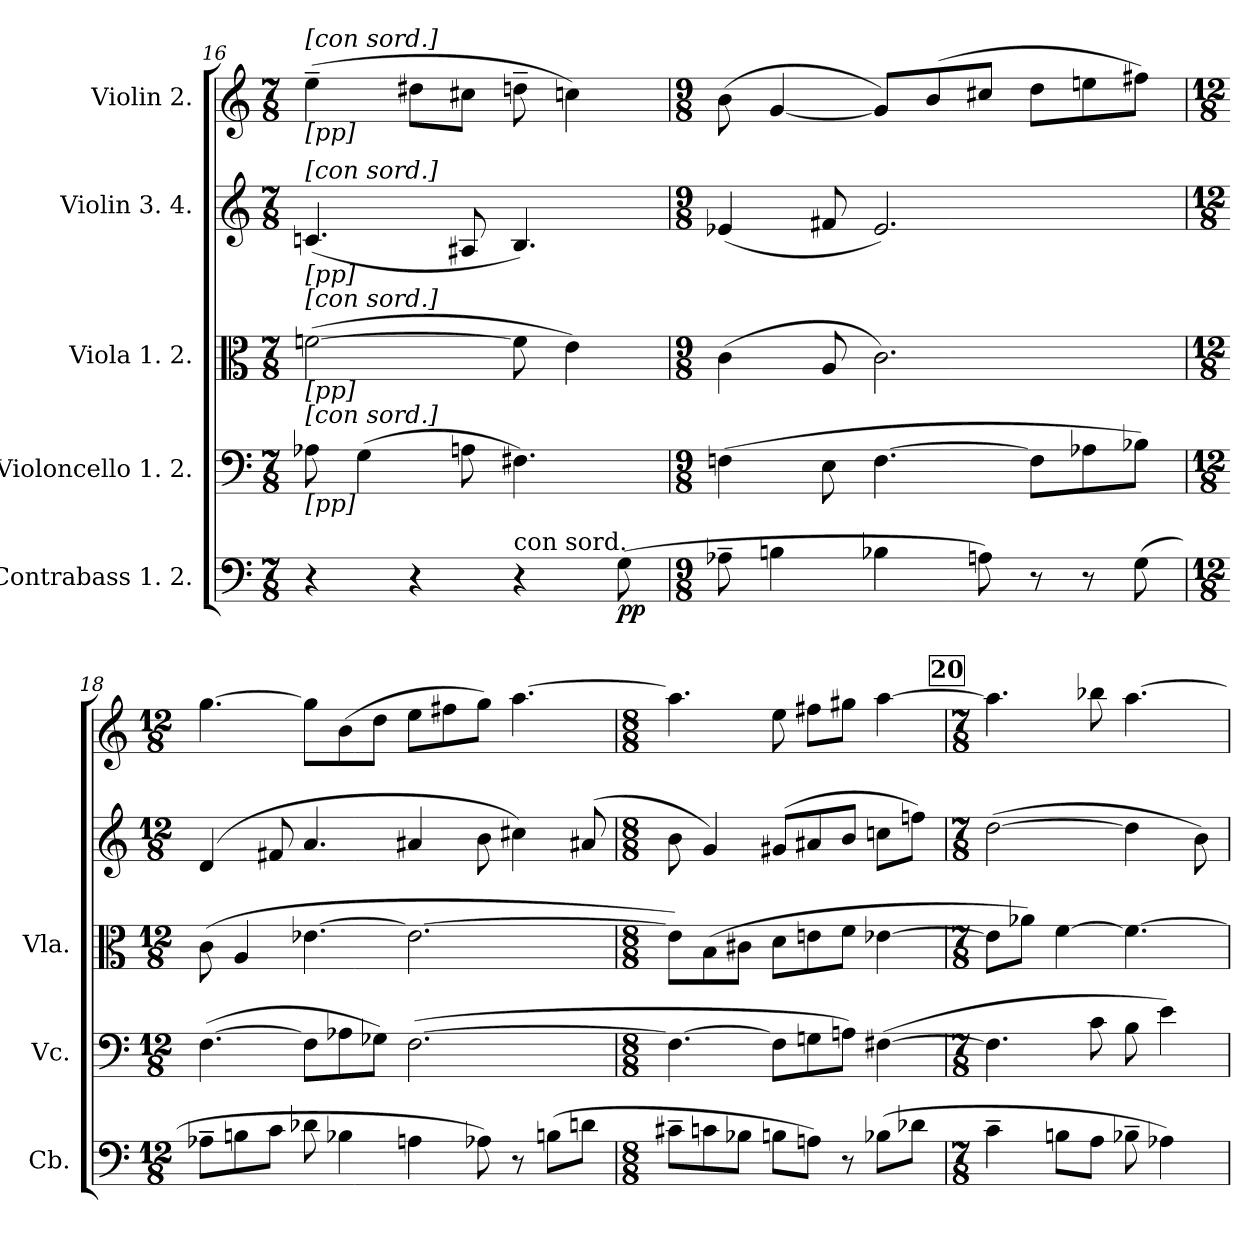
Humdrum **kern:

**kern	**dynam	**kern	**kern	**kern	**kern
*part5	*part5	*part4	*part3	*part2	*part1
*staff5	*staff5	*staff4	*staff3	*staff2	*staff1
*I"Contrabass 1. 2.	*	*I"Violoncello 1. 2.	*I"Viola 1. 2.	*I"Violin 3. 4.	*I"Violin 2.
*I'Cb.	*	*I'Vc.	*I'Vla.	*	*
!!LO:PB:g=z
*clefF4	*	*clefF4	*clefC3	*clefG2	*clefG2
*ITrd7c12	*	*	*	*	*
*k[]	*	*k[]	*k[]	*k[]	*k[]
*C:	*	*C:	*C:	*C:	*C:
*M7/8	*	*M7/8	*M7/8	*M7/8	*M7/8
*MM57	*	*MM57	*MM57	*MM57	*MM57
=16	=16	=16	=16	=16	=16
!	!	!	!	!	!LO:TX:a:t=[con sord.]
!	!	!	!	!	!LO:TX:b:t=[pp]
!	!	!	!	!LO:TX:a:t=[con sord.]	!
!	!	!	!	!LO:TX:b:t=[pp]	!
!	!	!	!LO:TX:a:t=[con sord.]	!	!
!	!	!	!LO:TX:b:t=[pp]	!	!
!	!	!LO:TX:a:t=[con sord.]	!	!	!
!	!	!LO:TX:b:t=[pp]	!	!	!
4r	.	8A-Xi\	([>2fni\	(4.cni/	(4ee~i\
.	.	(4Gi\	.	.	.
4r	.	.	.	.	8dd#Xi\L
.	.	8Ani\	.	8A#Xi/	8cc#Xi\J
!LO:TX:a:t=con sord.	!	!	!	!	!
4r	.	4.F#Xi\)	8fi\]	4.Bi/)	8ddn~i\
.	.	.	4ei\)	.	4ccni\)
(8GGi\	pp	.	.	.	.
=17	=17	=17	=17	=17	=17
*M9/8	*	*M9/8	*M9/8	*M9/8	*M9/8
8AA-X~i\	.	(4Fni\	(4ci\	(4e-Xi/	(8bi\
4BBni\	.	.	.	.	[<4gi/
.	.	8Ei\	8Ai/	8f#Xi/	.
4BB-Xi\	.	[>4.Fi\	2.ci\)	2.e-i/)	8gi/L])
.	.	.	.	.	(8bi/
8AAni\)	.	.	.	.	8cc#Xi/J
8r	.	8Fi\L]	.	.	8ddi\L
8r	.	8A-Xi\	.	.	8eeni\
(8GGi\	.	8B-Xi\J)	.	.	8ff#Xi\J)
=18	=18	=18	=18	=18	=18
*M12/8	*	*M12/8	*M12/8	*M12/8	*M12/8
8AA-X~i\L	.	([>4.Fi\	(8ci\	(4di/	[>4.ggi\
8BBni\	.	.	4Ai/	.	.
8Ci\J	.	.	.	8f#Xi/	.
8D-Xi\	.	8Fi\L]	[>4.e-Xi\	4.ai/	8ggi\L]
4BB-Xi\	.	8A-Xi\	.	.	(8bi\
.	.	8G-Xi\J)	.	.	8ddi\J
4AAni\	.	([>2.Fi\	2.e-i\_>	4a#Xi/	8eei\L
.	.	.	.	.	8ff#Xi\
8AA-Xi\)	.	.	.	8bi\	8ggi\J)
8r	.	.	.	4cc#Xi\)	[>4.aai\
(8BBni\L	.	.	.	.	.
8Dni\J	.	.	.	(8a#Xi/	.
!!LO:LB:g=z
=19	=19	=19	=19	=19	=19
*M8/8	*	*M8/8	*M8/8	*M8/8	*M8/8
8C#X~i\L	.	4.Fi\_>	8e-i\L])	8bi\	4.aai\]
8Cni\	.	.	(8Bi\	4gi/)	.
8BB-Xi\J	.	.	8c#Xi\J	.	.
8BBni\L	.	8Fi\L]	8di\L	(8g#Xi/L	8eei\
8AAni\J)	.	8Gni\	8eni\	8a#Xi/	8ff#Xi\L
8r	.	8Ani\J)	8fi\J	8bi/J	8gg#Xi\J
(8BB-Xi\L	.	([>4F#Xi\	[>4e-Xi\	8ccni\L	[>4aai\
8D-Xi\J	.	.	.	8ffni\J)	.
!!LO:REH:place=s1:B:color=#000000:enc=box:fs=15.7124:t=20
=20	=20	=20	=20	=20	=20
*M7/8	*	*M7/8	*M7/8	*M7/8	*M7/8
4C~i\	.	4.F#i\]	8e-i\L]	([>2ddi\	4.aai\]
.	.	.	8a-Xi\J)	.	.
8BBni\L	.	.	[>4fi\	.	.
8AAi\J	.	8ci\	.	.	8bb-Xi\
8BB-X~i\	.	8Bi\	4.fi\_>	4ddi\]	[>4.aai\
4AA-Xi\)	.	4ei\)	.	.	.
.	.	.	.	8bi\)	.
=	=	=	=	=	=
*-	*-	*-	*-	*-	*-
